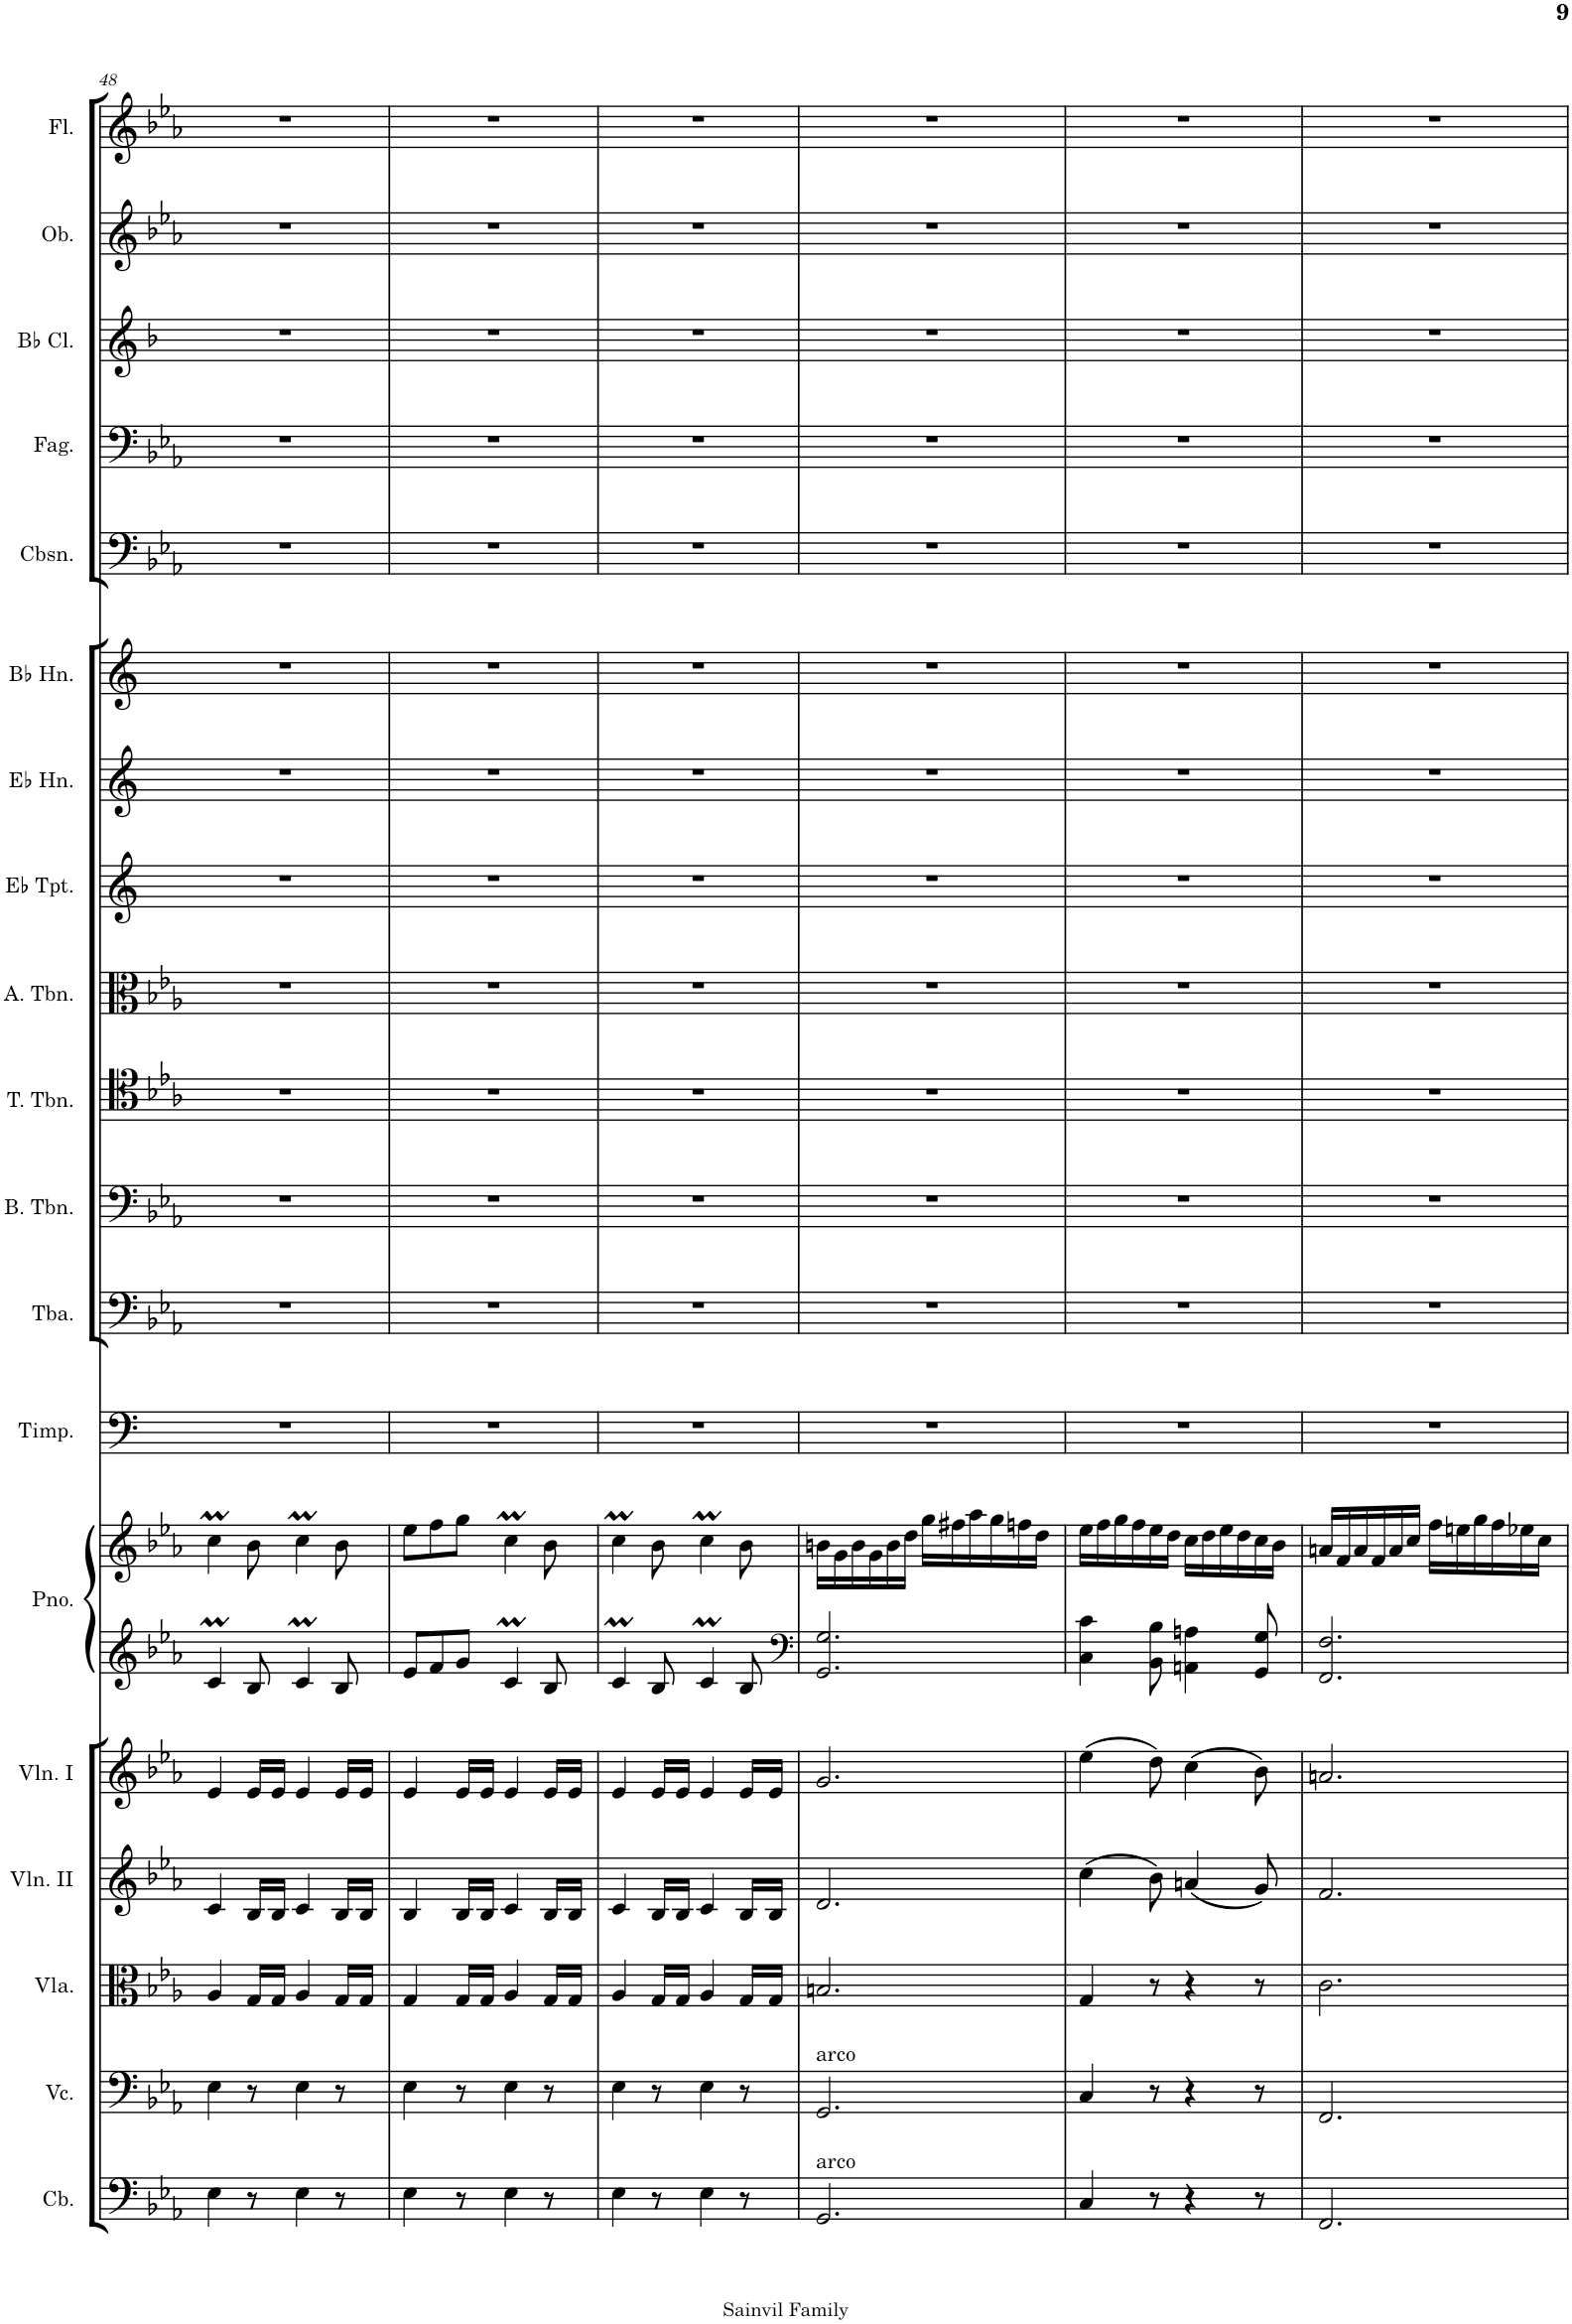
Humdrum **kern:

**kern	**kern	**kern	**kern	**kern	**kern	**kern	**kern	**kern	**kern	**kern	**kern	**kern	**kern	**kern	**kern	**kern	**kern	**kern	**kern
*part19	*part18	*part17	*part16	*part15	*part14	*part14	*part13	*part12	*part11	*part10	*part9	*part8	*part7	*part6	*part5	*part4	*part3	*part2	*part1
*staff20	*staff19	*staff18	*staff17	*staff16	*staff15	*staff14	*staff13	*staff12	*staff11	*staff10	*staff9	*staff8	*staff7	*staff6	*staff5	*staff4	*staff3	*staff2	*staff1
*I"Contrabassi	*I"Violoncelli	*I"Viole	*I"Violini II	*I"Violini I	*I"Pianoforte	*	*I"Timpani in As.B.Es.F	*I"2 Tube	*I"Trombone Basso	*I"Trombone Tenore	*I"Trombone Alto	*I"I &amp; II Trombe in Es	*I"III &amp; IV Corni in Es	*I"I &amp; II Corni in B alto	*I"Contrafagotto	*I"2 Fagotti	*I"2 Clarinetti in B	*I"2 Oboi	*I"2 Flauti
*I'Cb.	*I'Vc.	*	*I'Vln. II	*I'Vln. I	*I'Pno.	*	*I'Timp.	*	*	*	*	*	*	*	*	*I'Fag.	*	*I'Ob.	*I'Fl.
!!LO:PB:g=z
*clefF4	*clefF4	*clefC3	*clefG2	*clefG2	*clefG2	*clefG2	*clefF4	*clefF4	*clefF4	*clefC4	*clefC3	*clefG2	*clefG2	*clefG2	*clefF4	*clefF4	*clefG2	*clefG2	*clefG2
*Trd7c12	*	*	*	*	*	*	*	*	*	*	*	*Trd-2c-3	*Trd5c9	*Trd1c2	*Trd7c12	*	*Trd1c2	*	*
*k[b-e-a-]	*k[b-e-a-]	*k[b-e-a-]	*k[b-e-a-]	*k[b-e-a-]	*k[b-e-a-]	*k[b-e-a-]	*k[]	*k[b-e-a-]	*k[b-e-a-]	*k[b-e-a-]	*k[b-e-a-]	*k[]	*k[]	*k[]	*k[b-e-a-]	*k[b-e-a-]	*k[b-]	*k[b-e-a-]	*k[b-e-a-]
*M6/8	*M6/8	*M6/8	*M6/8	*M6/8	*M6/8	*M6/8	*M6/8	*M6/8	*M6/8	*M6/8	*M6/8	*M6/8	*M6/8	*M6/8	*M6/8	*M6/8	*M6/8	*M6/8	*M6/8
=48	=48	=48	=48	=48	=48	=48	=48	=48	=48	=48	=48	=48	=48	=48	=48	=48	=48	=48	=48
4E-\	4E-\	4A-/	4c/	4e-/	4cM/	4ccM\	2.r	2.r	2.r	2.r	2.r	2.r	2.r	2.r	2.r	2.r	2.r	2.r	2.r
8r	8r	16G/LL	16B-/LL	16e-/LL	8B-/	8b-\	.	.	.	.	.	.	.	.	.	.	.	.	.
.	.	16G/JJ	16B-/JJ	16e-/JJ	.	.	.	.	.	.	.	.	.	.	.	.	.	.	.
4E-\	4E-\	4A-/	4c/	4e-/	4cM/	4ccM\	.	.	.	.	.	.	.	.	.	.	.	.	.
8r	8r	16G/LL	16B-/LL	16e-/LL	8B-/	8b-\	.	.	.	.	.	.	.	.	.	.	.	.	.
.	.	16G/JJ	16B-/JJ	16e-/JJ	.	.	.	.	.	.	.	.	.	.	.	.	.	.	.
=49	=49	=49	=49	=49	=49	=49	=49	=49	=49	=49	=49	=49	=49	=49	=49	=49	=49	=49	=49
4E-\	4E-\	4G/	4B-/	4e-/	8e-/L	8ee-\L	2.r	2.r	2.r	2.r	2.r	2.r	2.r	2.r	2.r	2.r	2.r	2.r	2.r
.	.	.	.	.	8f/	8ff\	.	.	.	.	.	.	.	.	.	.	.	.	.
8r	8r	16G/LL	16B-/LL	16e-/LL	8g/J	8gg\J	.	.	.	.	.	.	.	.	.	.	.	.	.
.	.	16G/JJ	16B-/JJ	16e-/JJ	.	.	.	.	.	.	.	.	.	.	.	.	.	.	.
4E-\	4E-\	4A-/	4c/	4e-/	4cM/	4ccM\	.	.	.	.	.	.	.	.	.	.	.	.	.
8r	8r	16G/LL	16B-/LL	16e-/LL	8B-/	8b-\	.	.	.	.	.	.	.	.	.	.	.	.	.
.	.	16G/JJ	16B-/JJ	16e-/JJ	.	.	.	.	.	.	.	.	.	.	.	.	.	.	.
=50	=50	=50	=50	=50	=50	=50	=50	=50	=50	=50	=50	=50	=50	=50	=50	=50	=50	=50	=50
4E-\	4E-\	4A-/	4c/	4e-/	4cM/	4ccM\	2.r	2.r	2.r	2.r	2.r	2.r	2.r	2.r	2.r	2.r	2.r	2.r	2.r
8r	8r	16G/LL	16B-/LL	16e-/LL	8B-/	8b-\	.	.	.	.	.	.	.	.	.	.	.	.	.
.	.	16G/JJ	16B-/JJ	16e-/JJ	.	.	.	.	.	.	.	.	.	.	.	.	.	.	.
4E-\	4E-\	4A-/	4c/	4e-/	4cM/	4ccM\	.	.	.	.	.	.	.	.	.	.	.	.	.
8r	8r	16G/LL	16B-/LL	16e-/LL	8B-/	8b-\	.	.	.	.	.	.	.	.	.	.	.	.	.
.	.	16G/JJ	16B-/JJ	16e-/JJ	.	.	.	.	.	.	.	.	.	.	.	.	.	.	.
=51	=51	=51	=51	=51	=51	=51	=51	=51	=51	=51	=51	=51	=51	=51	=51	=51	=51	=51	=51
*	*	*	*	*	*clefF4	*	*	*	*	*	*	*	*	*	*	*	*	*	*
!	!LO:TX:a:t=arco	!	!	!	!	!	!	!	!	!	!	!	!	!	!	!	!	!	!
!LO:TX:a:t=arco	!	!	!	!	!	!	!	!	!	!	!	!	!	!	!	!	!	!	!
2.GG/	2.GG/	2.Bn/	2.d/	2.g/	2.GG/ 2.G/	16bn\LL	2.r	2.r	2.r	2.r	2.r	2.r	2.r	2.r	2.r	2.r	2.r	2.r	2.r
.	.	.	.	.	.	16g\	.	.	.	.	.	.	.	.	.	.	.	.	.
.	.	.	.	.	.	16b\	.	.	.	.	.	.	.	.	.	.	.	.	.
.	.	.	.	.	.	16g\	.	.	.	.	.	.	.	.	.	.	.	.	.
.	.	.	.	.	.	16b\	.	.	.	.	.	.	.	.	.	.	.	.	.
.	.	.	.	.	.	16dd\JJ	.	.	.	.	.	.	.	.	.	.	.	.	.
.	.	.	.	.	.	16gg\LL	.	.	.	.	.	.	.	.	.	.	.	.	.
.	.	.	.	.	.	16ff#X\	.	.	.	.	.	.	.	.	.	.	.	.	.
.	.	.	.	.	.	16aa-\	.	.	.	.	.	.	.	.	.	.	.	.	.
.	.	.	.	.	.	16gg\	.	.	.	.	.	.	.	.	.	.	.	.	.
.	.	.	.	.	.	16ffn\	.	.	.	.	.	.	.	.	.	.	.	.	.
.	.	.	.	.	.	16dd\JJ	.	.	.	.	.	.	.	.	.	.	.	.	.
=52	=52	=52	=52	=52	=52	=52	=52	=52	=52	=52	=52	=52	=52	=52	=52	=52	=52	=52	=52
4C/	4C/	4G/	(4cc\	(4ee-\	4C\ 4c\	16ee-\LL	2.r	2.r	2.r	2.r	2.r	2.r	2.r	2.r	2.r	2.r	2.r	2.r	2.r
.	.	.	.	.	.	16ff\	.	.	.	.	.	.	.	.	.	.	.	.	.
.	.	.	.	.	.	16gg\	.	.	.	.	.	.	.	.	.	.	.	.	.
.	.	.	.	.	.	16ff\	.	.	.	.	.	.	.	.	.	.	.	.	.
8r	8r	8r	8b-\)	8dd\)	8BB-\ 8B-\	16ee-\	.	.	.	.	.	.	.	.	.	.	.	.	.
.	.	.	.	.	.	16dd\JJ	.	.	.	.	.	.	.	.	.	.	.	.	.
4r	4r	4r	(4an/	(4cc\	4AAn\ 4An\	16cc\LL	.	.	.	.	.	.	.	.	.	.	.	.	.
.	.	.	.	.	.	16dd\	.	.	.	.	.	.	.	.	.	.	.	.	.
.	.	.	.	.	.	16ee-\	.	.	.	.	.	.	.	.	.	.	.	.	.
.	.	.	.	.	.	16dd\	.	.	.	.	.	.	.	.	.	.	.	.	.
8r	8r	8r	8g/)	8b-\)	8GG/ 8G/	16cc\	.	.	.	.	.	.	.	.	.	.	.	.	.
.	.	.	.	.	.	16b-\JJ	.	.	.	.	.	.	.	.	.	.	.	.	.
=53	=53	=53	=53	=53	=53	=53	=53	=53	=53	=53	=53	=53	=53	=53	=53	=53	=53	=53	=53
2.FF/	2.FF/	2.c\	2.f/	2.an/	2.FF/ 2.F/	16an/LL	2.r	2.r	2.r	2.r	2.r	2.r	2.r	2.r	2.r	2.r	2.r	2.r	2.r
.	.	.	.	.	.	16f/	.	.	.	.	.	.	.	.	.	.	.	.	.
.	.	.	.	.	.	16a/	.	.	.	.	.	.	.	.	.	.	.	.	.
.	.	.	.	.	.	16f/	.	.	.	.	.	.	.	.	.	.	.	.	.
.	.	.	.	.	.	16a/	.	.	.	.	.	.	.	.	.	.	.	.	.
.	.	.	.	.	.	16cc/JJ	.	.	.	.	.	.	.	.	.	.	.	.	.
.	.	.	.	.	.	16ff\LL	.	.	.	.	.	.	.	.	.	.	.	.	.
.	.	.	.	.	.	16een\	.	.	.	.	.	.	.	.	.	.	.	.	.
.	.	.	.	.	.	16gg\	.	.	.	.	.	.	.	.	.	.	.	.	.
.	.	.	.	.	.	16ff\	.	.	.	.	.	.	.	.	.	.	.	.	.
.	.	.	.	.	.	16ee-X\	.	.	.	.	.	.	.	.	.	.	.	.	.
.	.	.	.	.	.	16cc\JJ	.	.	.	.	.	.	.	.	.	.	.	.	.
=	=	=	=	=	=	=	=	=	=	=	=	=	=	=	=	=	=	=	=
*-	*-	*-	*-	*-	*-	*-	*-	*-	*-	*-	*-	*-	*-	*-	*-	*-	*-	*-	*-
